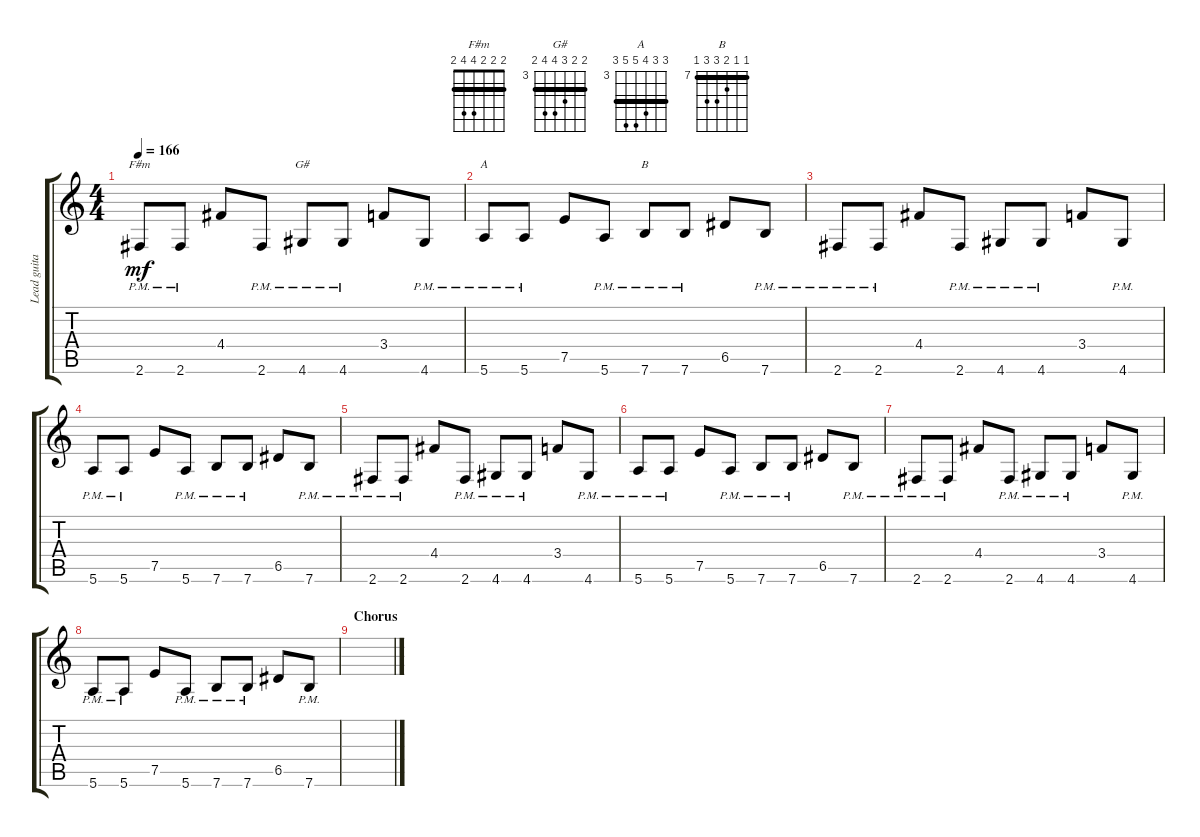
\track ("Lead guitar" "Lead guita") {instrument electricguitarjazz}
\staff {score tabs}
\tuning (E4 B3 G3 D3 A2 E2) {hide}
\chord ("F#m" 2 2 2 4 4 2) {barre 2}
\chord ("G#" 4 4 5 6 6 4) {firstfret 3 barre 4}
\chord ("A" 5 5 6 7 7 5) {firstfret 3 barre 5}
\chord ("B" 7 7 8 9 9 7) {firstfret 7 barre 7}
\ts (4 4)
\tempo 166
\clef g2
\ks c
2.6{pm}.8{ch "F#m" dy mf} 2.6{pm}.8 4.4.8 2.6{pm}.8 4.6{pm}.8{ch "G#"} 4.6{pm}.8 3.4.8 4.6{pm}.8 |
5.6{pm}.8{ch "A"} 5.6{pm}.8 7.5.8 5.6{pm}.8 7.6{pm}.8{ch "B"} 7.6{pm}.8 6.5.8 7.6{pm}.8 |
2.6{pm}.8 2.6{pm}.8 4.4.8 2.6{pm}.8 4.6{pm}.8 4.6{pm}.8 3.4.8 4.6{pm}.8 |
5.6{pm}.8 5.6{pm}.8 7.5.8 5.6{pm}.8 7.6{pm}.8 7.6{pm}.8 6.5.8 7.6{pm}.8 |
2.6{pm}.8 2.6{pm}.8 4.4.8 2.6{pm}.8 4.6{pm}.8 4.6{pm}.8 3.4.8 4.6{pm}.8 |
5.6{pm}.8 5.6{pm}.8 7.5.8 5.6{pm}.8 7.6{pm}.8 7.6{pm}.8 6.5.8 7.6{pm}.8 |
2.6{pm}.8 2.6{pm}.8 4.4.8 2.6{pm}.8 4.6{pm}.8 4.6{pm}.8 3.4.8 4.6{pm}.8 |
5.6{pm}.8 5.6{pm}.8 7.5.8 5.6{pm}.8 7.6{pm}.8 7.6{pm}.8 6.5.8 7.6{pm}.8 |
\section ("" "Chorus")
